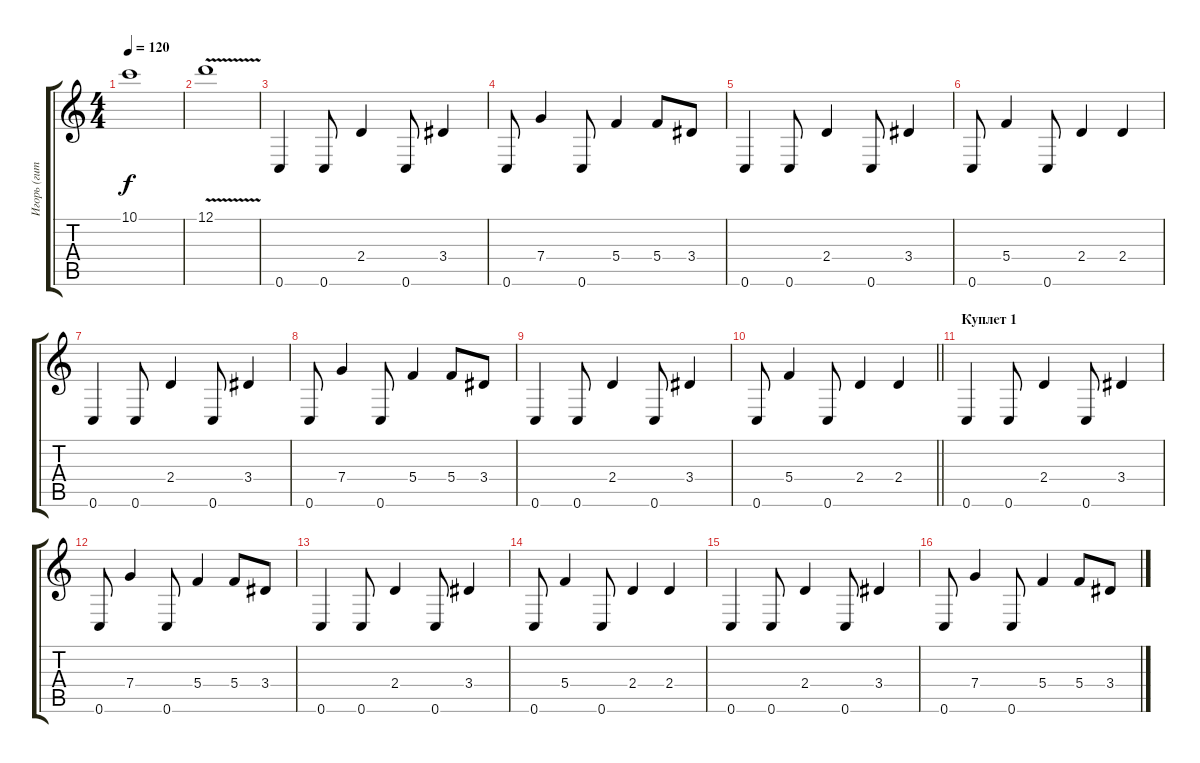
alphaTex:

\track ("Игорь (гитара 1)/деревянные (флейта,клар" "Игорь (гит") {instrument overdrivenguitar}
\staff {score tabs}
\tuning (D4 A3 F3 C3 G2 C2) {hide}
\ts (4 4)
\tempo 120
\clef g2
\ks c
10.1{t}.1{dy f} |
12.1{v}.1 |
0.6.4{volume 13 instrument acousticguitarsteel} 0.6.8 2.4.4 0.6.8 3.4.4 |
0.6.8 7.4.4 0.6.8 5.4.4 5.4.8 3.4.8 |
0.6.4 0.6.8 2.4.4 0.6.8 3.4.4 |
0.6.8 5.4.4 0.6.8 2.4.4 2.4.4 |
0.6.4 0.6.8 2.4.4 0.6.8 3.4.4 |
0.6.8 7.4.4 0.6.8 5.4.4 5.4.8 3.4.8 |
0.6.4 0.6.8 2.4.4 0.6.8 3.4.4 |
\barLineRight lightlight
0.6.8 5.4.4 0.6.8 2.4.4 2.4.4 |
\section ("" "Куплет 1")
0.6.4 0.6.8 2.4.4 0.6.8 3.4.4 |
0.6.8 7.4.4 0.6.8 5.4.4 5.4.8 3.4.8 |
0.6.4 0.6.8 2.4.4 0.6.8 3.4.4 |
0.6.8 5.4.4 0.6.8 2.4.4 2.4.4 |
0.6.4 0.6.8 2.4.4 0.6.8 3.4.4 |
0.6.8 7.4.4 0.6.8 5.4.4 5.4.8 3.4.8
